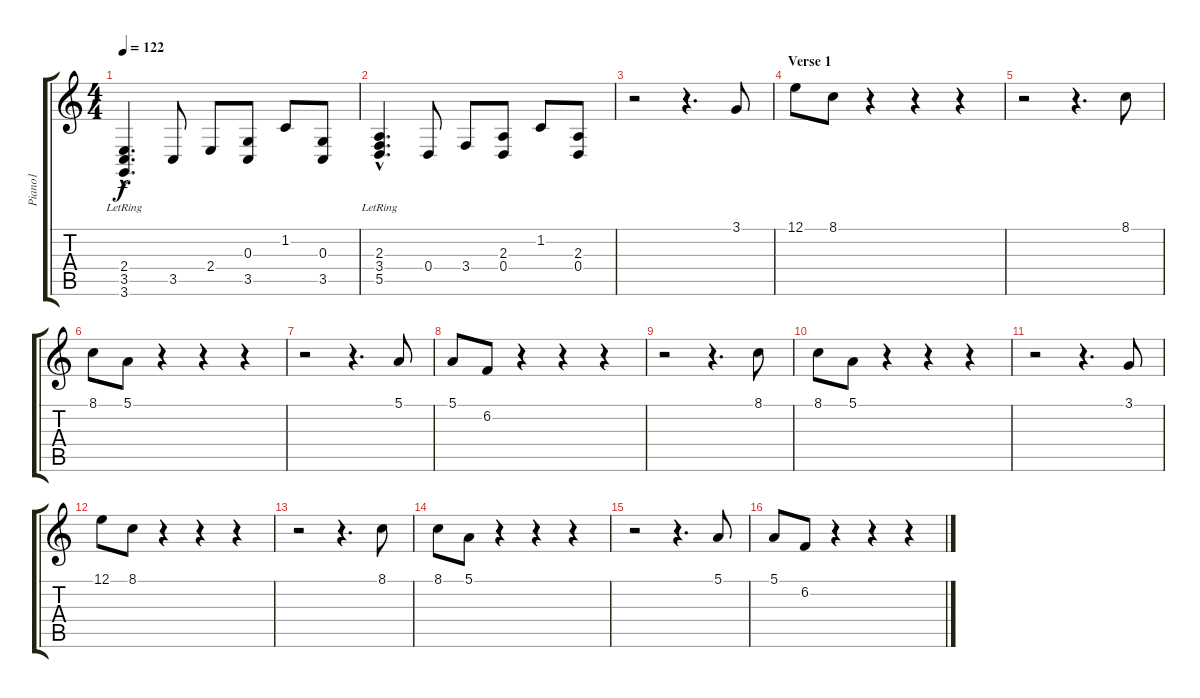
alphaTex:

\track ("Piano1" "Piano1") {instrument acousticgrandpiano}
\staff {score tabs}
\tuning (E4 B3 G3 D3 A2 E2) {hide}
\ts (4 4)
\tempo 122
\clef g2
\ks c
(2.4{hac} 3.5{hac} 3.6{hac lr}).4{d dy f} 3.5.8 2.4.8 (0.3 3.5).8 1.2.8 (0.3 3.5).8 |
(2.3{hac} 3.4{hac lr} 5.5{hac}).4{d} 0.4.8 3.4.8 (2.3 0.4).8 1.2.8 (2.3 0.4).8 |
r.2{volume 14 instrument choiraahs} r.4{d} 3.1.8 |
\section ("" "Verse 1")
12.1.8 8.1.8 r.4 r.4 r.4 |
r.2 r.4{d} 8.1.8 |
8.1.8 5.1.8 r.4 r.4 r.4 |
r.2 r.4{d} 5.1.8 |
5.1.8 6.2.8 r.4 r.4 r.4 |
r.2 r.4{d} 8.1.8 |
8.1.8 5.1.8 r.4 r.4 r.4 |
r.2{volume 14 instrument choiraahs} r.4{d} 3.1.8 |
12.1.8 8.1.8 r.4 r.4 r.4 |
r.2 r.4{d} 8.1.8 |
8.1.8 5.1.8 r.4 r.4 r.4 |
r.2 r.4{d} 5.1.8 |
5.1.8 6.2.8 r.4 r.4 r.4
